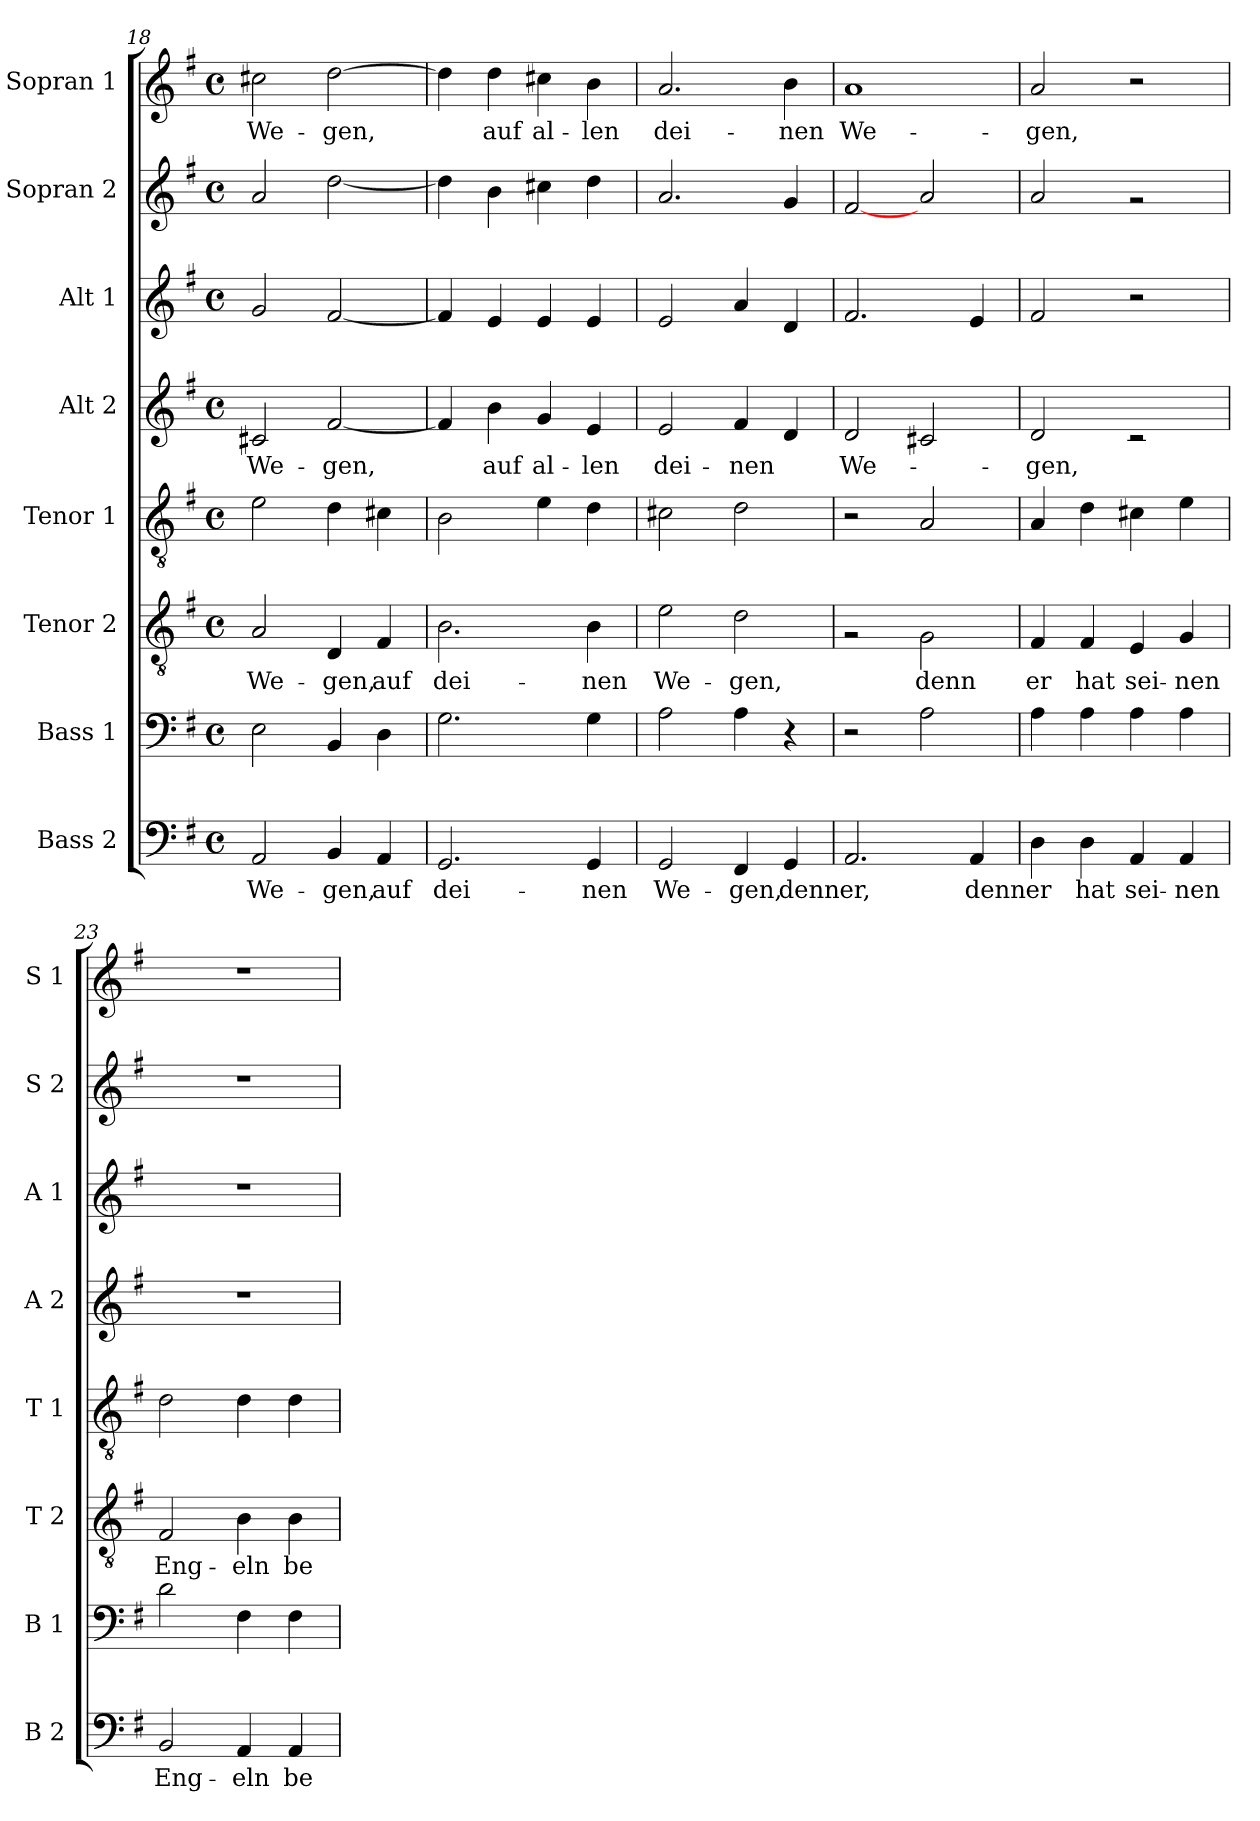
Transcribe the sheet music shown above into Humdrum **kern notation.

**kern	**text	**kern	**kern	**text	**kern	**kern	**text	**kern	**kern	**kern	**text
*part8	*part8	*part7	*part6	*part6	*part5	*part4	*part4	*part3	*part2	*part1	*part1
*staff8	*staff8	*staff7	*staff6	*staff6	*staff5	*staff4	*staff4	*staff3	*staff2	*staff1	*staff1
*I"Bass 2	*	*I"Bass 1	*I"Tenor 2	*	*I"Tenor 1	*I"Alt 2	*	*I"Alt 1	*I"Sopran 2	*I"Sopran 1	*
*I'B 2	*	*I'B 1	*I'T 2	*	*I'T 1	*I'A 2	*	*I'A 1	*I'S 2	*I'S 1	*
!!LO:PB:g=z
*clefF4	*	*clefF4	*clefGv2	*	*clefGv2	*clefG2	*	*clefG2	*clefG2	*clefG2	*
*k[f#]	*	*k[f#]	*k[f#]	*	*k[f#]	*k[f#]	*	*k[f#]	*k[f#]	*k[f#]	*
*G:	*	*G:	*G:	*	*G:	*G:	*	*G:	*G:	*G:	*
*M4/4	*	*M4/4	*M4/4	*	*M4/4	*M4/4	*	*M4/4	*M4/4	*M4/4	*
*met(c)	*	*met(c)	*met(c)	*	*met(c)	*met(c)	*	*met(c)	*met(c)	*met(c)	*
=18	=18	=18	=18	=18	=18	=18	=18	=18	=18	=18	=18
*^	*	*	*	*	*	*	*	*	*	*	*
!	!	!LO:LY:b	!	!	!LO:LY:b	!	!	!LO:LY:b	!	!	!	!LO:LY:b
*	*	*	*	*^	*	*	*^	*	*	*^	*	*
1ryy	2AA/	We-	2E\	1ryy	2A/	We-	2e\	1ryy	2c#X/	We-	2g/	1ryy	2a/	2cc#X\	We-
!	!	!LO:LY:b	!	!	!	!LO:LY:b	!	!	!	!LO:LY:b	!	!	!	!	!LO:LY:b
.	4BB/	-gen,	4BB/	.	4D/	-gen,	4d\	.	[2f#/	-gen,	[2f#/	.	[2dd\	[2dd\	-gen,
!	!	!LO:LY:b	!	!	!	!LO:LY:b	!	!	!	!	!	!	!	!	!
.	4AA/	auf	4D\	.	4F#/	auf	4c#X\	.	.	.	.	.	.	.	.
=19	=19	=19	=19	=19	=19	=19	=19	=19	=19	=19	=19	=19	=19	=19	=19
!	!	!LO:LY:b	!	!	!	!LO:LY:b	!	!	!	!	!	!	!	!	!
1ryy	2.GG/	dei-	2.G\	1ryy	2.B\	dei-	2B\	1ryy	4f#/]	.	4f#/]	1ryy	4dd\]	4dd\]	.
!	!	!	!	!	!	!	!	!	!	!LO:LY:b	!	!	!	!	!LO:LY:b
.	.	.	.	.	.	.	.	.	4b\	auf	4e/	.	4b\	4dd\	auf
!	!	!	!	!	!	!	!	!	!	!LO:LY:b	!	!	!	!	!LO:LY:b
.	.	.	.	.	.	.	4e\	.	4g/	al-	4e/	.	4cc#X\	4cc#X\	al-
!	!	!LO:LY:b	!	!	!	!LO:LY:b	!	!	!	!LO:LY:b	!	!	!	!	!LO:LY:b
.	4GG/	-nen	4G\	.	4B\	-nen	4d\	.	4e/	-len	4e/	.	4dd\	4b\	-len
!!LO:PB:g=z
=20	=20	=20	=20	=20	=20	=20	=20	=20	=20	=20	=20	=20	=20	=20	=20
!	!	!LO:LY:b	!	!	!	!LO:LY:b	!	!	!	!LO:LY:b	!	!	!	!	!LO:LY:b
1ryy	2GG/	We-	2A\	1ryy	2e\	We-	2c#X\	1ryy	2e/	dei-	2e/	1ryy	2.a/	2.a/	dei-
!	!	!LO:LY:b	!	!	!	!LO:LY:b	!	!	!	!LO:LY:b	!	!	!	!	!
.	4FF#/	-gen,	4A\	.	2d\	-gen,	2d\	.	4f#/	-nen	4a/	.	.	.	.
!	!	!LO:LY:b	!	!	!	!	!	!	!	!	!	!	!	!	!LO:LY:b
.	4GG/	denn	4r	.	.	.	.	.	4d/	.	4d/	.	4g/	4b\	-nen
=21	=21	=21	=21	=21	=21	=21	=21	=21	=21	=21	=21	=21	=21	=21	=21
!	!	!LO:LY:b	!	!	!	!	!	!	!	!LO:LY:b	!	!	!	!	!LO:LY:b
1ryy	2.AA/	er,	2r	1ryy	2r	.	2r	1ryy	2d/	We-	2.f#/	1ryy	[2f#/	1a	We-
!	!	!	!	!	!	!LO:LY:b	!	!	!	!	!	!	!	!	!
.	.	.	2A\	.	2G\	denn	2A/	.	2c#X/	.	.	.	2a/	.	.
!	!	!LO:LY:b	!	!	!	!	!	!	!	!	!	!	!	!	!
.	4AA/	denn	.	.	.	.	.	.	.	.	4e/	.	.	.	.
=22	=22	=22	=22	=22	=22	=22	=22	=22	=22	=22	=22	=22	=22	=22	=22
!	!	!LO:LY:b	!	!	!	!LO:LY:b	!	!	!	!LO:LY:b	!	!	!	!	!LO:LY:b
1ryy	4D\	er	4A\	1ryy	4F#/	er	4A/	1ryy	2d/	-gen,	2f#/	1ryy	2a/	2a/	-gen,
!	!	!LO:LY:b	!	!	!	!LO:LY:b	!	!	!	!	!	!	!	!	!
.	4D\	hat	4A\	.	4F#/	hat	4d\	.	.	.	.	.	.	.	.
!	!	!LO:LY:b	!	!	!	!LO:LY:b	!	!	!	!	!	!	!	!	!
.	4AA/	sei-	4A\	.	4E/	sei-	4c#X\	.	2r	.	2r	.	2r	2r	.
!	!	!LO:LY:b	!	!	!	!LO:LY:b	!	!	!	!	!	!	!	!	!
.	4AA/	-nen	4A\	.	4G/	-nen	4e\	.	.	.	.	.	.	.	.
*	*	*	*	*	*	*	*	*v	*v	*	*	*v	*v	*	*
=23	=23	=23	=23	=23	=23	=23	=23	=23	=23	=23	=23	=23	=23
!	!	!LO:LY:b	!	!	!	!LO:LY:b	!	!	!	!	!	!	!
1ryy	2BB/	Eng-	2d\	1ryy	2F#/	Eng-	2d\	1r	.	1r	1r	1r	.
!	!	!LO:LY:b	!	!	!	!LO:LY:b	!	!	!	!	!	!	!
.	4AA/	-eln	4F#\	.	4B\	-eln	4d\	.	.	.	.	.	.
!	!	!LO:LY:b	!	!	!	!LO:LY:b	!	!	!	!	!	!	!
.	4AA/	be-	4F#\	.	4B\	be-	4d\	.	.	.	.	.	.
*v	*v	*	*	*v	*v	*	*	*	*	*	*	*	*
=	=	=	=	=	=	=	=	=	=	=	=
*-	*-	*-	*-	*-	*-	*-	*-	*-	*-	*-	*-
